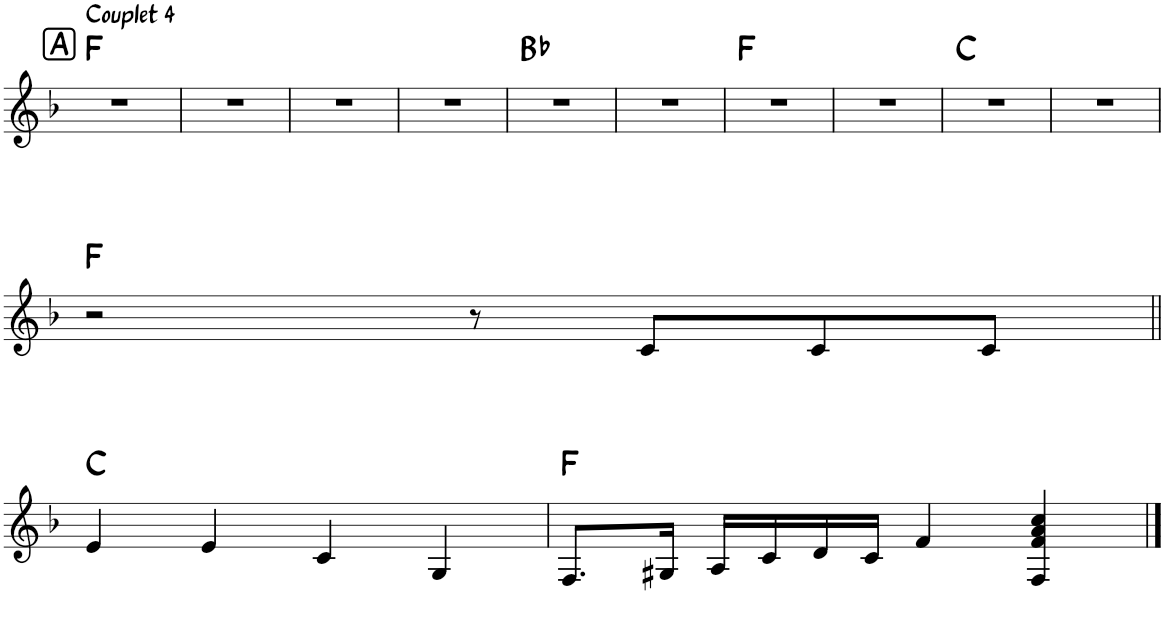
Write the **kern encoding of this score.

**kern	**harte
*part1	*part1
*staff1	*
*I"Piano	*
*I'Pno.	*
!!LO:PB:g=z
*clefG2	*
*k[b-]	*
*M4/4	*
!!LO:REH:place=s1:a:rj:fs=14:t=A
=47	=47
!LO:TX:a:t=Couplet 4	!
1r	F:maj
=48	=48
1r	.
=49	=49
1r	.
=50	=50
1r	.
=51	=51
1r	Bb:maj
=52	=52
1r	.
=53	=53
1r	F:maj
=54	=54
1r	.
=55	=55
1r	C:maj
=56	=56
1r	.
!!LO:LB:g=z
=57	=57
2r	F:maj
8r	.
8c/L	.
8c/	.
8c/J	.
!!LO:LB:g=z
=58||	=58||
4e/	C:maj
4e/	.
4c/	.
4G/	.
=59	=59
8.F/L	F:maj
16G#X/Jk	.
16A/LL	.
16c/	.
16d/	.
16c/JJ	.
4f/	.
4F/ 4f/ 4a/ 4cc/	.
==	==
*-	*-
